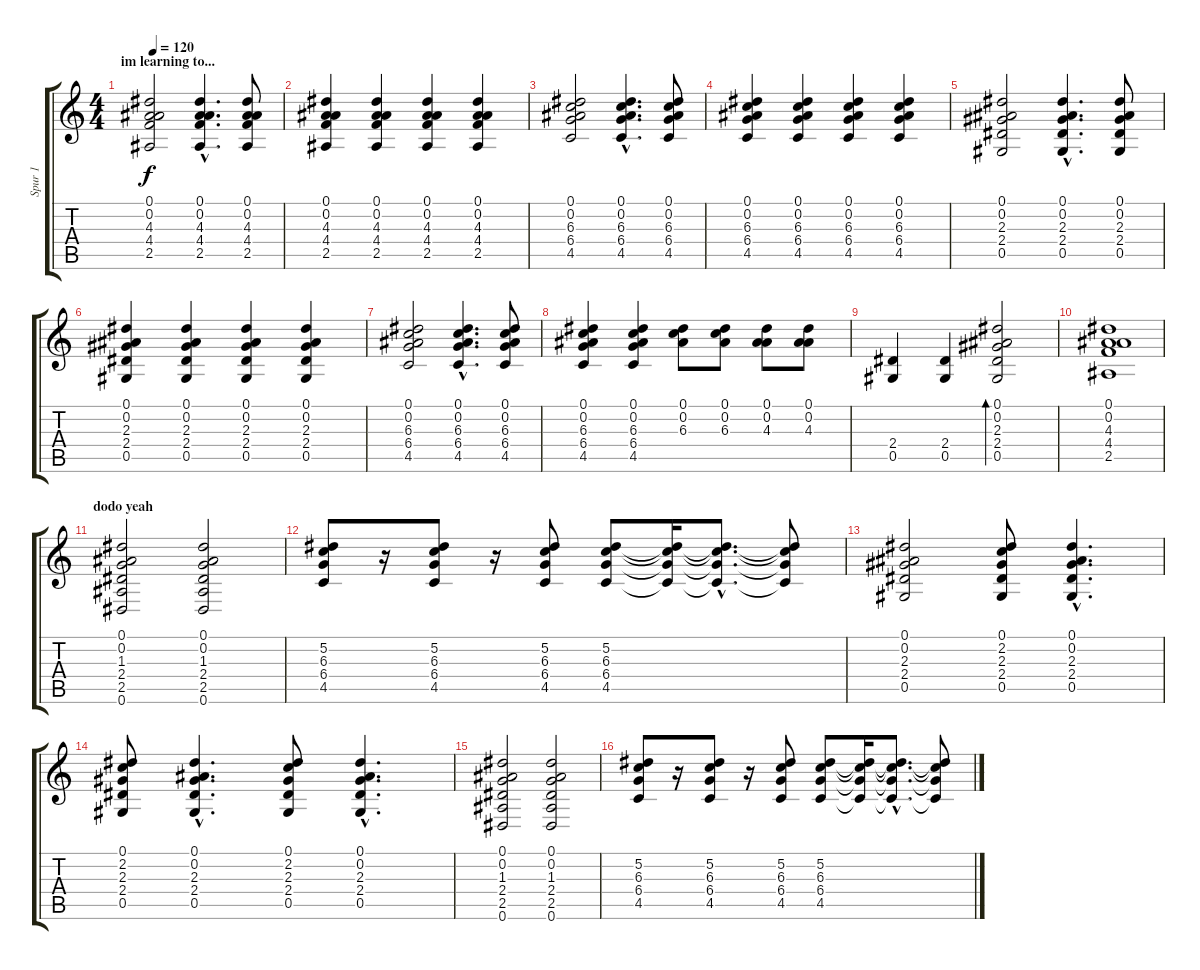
\track ("Spur 1" "Spur 1") {instrument acousticguitarsteel}
\staff {score tabs}
\tuning (Eb4 Bb3 Gb3 Db3 Ab2 Eb2) {hide}
\ts (4 4)
\section ("" "im learning to...")
\tempo 120
\clef g2
\ks c
(0.1 0.2 4.3 4.4 2.5).2{dy f} (0.1{hac} 0.2{hac} 4.3{hac} 4.4{hac} 2.5{hac}).4{d} (0.1 0.2 4.3 4.4 2.5).8 |
(0.1 0.2 4.3 4.4 2.5).4 (0.1 0.2 4.3 4.4 2.5).4 (0.1 0.2 4.3 4.4 2.5).4 (0.1 0.2 4.3 4.4 2.5).4 |
(0.1 0.2 6.3 6.4 4.5).2 (0.1{hac} 0.2{hac} 6.3{hac} 6.4{hac} 4.5{hac}).4{d} (0.1 0.2 6.3 6.4 4.5).8 |
(0.1 0.2 6.3 6.4 4.5).4 (0.1 0.2 6.3 6.4 4.5).4 (0.1 0.2 6.3 6.4 4.5).4 (0.1 0.2 6.3 6.4 4.5).4 |
(0.1 0.2 2.3 2.4 0.5).2 (0.1{hac} 0.2{hac} 2.3{hac} 2.4{hac} 0.5{hac}).4{d} (0.1 0.2 2.3 2.4 0.5).8 |
(0.1 0.2 2.3 2.4 0.5).4 (0.1 0.2 2.3 2.4 0.5).4 (0.1 0.2 2.3 2.4 0.5).4 (0.1 0.2 2.3 2.4 0.5).4 |
(0.1 0.2 6.3 6.4 4.5).2 (0.1{hac} 0.2{hac} 6.3{hac} 6.4{hac} 4.5{hac}).4{d} (0.1 0.2 6.3 6.4 4.5).8 |
(0.1 0.2 6.3 6.4 4.5).4 (0.1 0.2 6.3 6.4 4.5).4 (0.1 0.2 6.3).8 (0.1 0.2 6.3).8 (0.1 0.2 4.3).8 (0.1 0.2 4.3).8 |
(2.4 0.5).4 (2.4 0.5).4 (0.1 0.2 2.3 2.4 0.5).2{bd 240} |
(0.1 0.2 4.3 4.4 2.5).1 |
\section ("" "dodo yeah")
(0.1 0.2 1.3 2.4 2.5 0.6).2 (0.1 0.2 1.3 2.4 2.5 0.6).2 |
(5.2 6.3 6.4 4.5).8 r.16 (5.2 6.3 6.4 4.5).8 r.16 (5.2 6.3 6.4 4.5).8 (5.2 6.3 6.4 4.5).8 (5.2{t} 6.3{t} 6.4{t} 4.5{t}).16 (5.2{hac t} 6.3{hac t} 6.4{hac t} 4.5{hac t}).8{d} (5.2{t} 6.3{t} 6.4{t} 4.5{t}).8 |
(0.1 0.2 2.3 2.4 0.5).2 (0.1 2.2 2.3 2.4 0.5).8 (0.1{hac} 0.2{hac} 2.3{hac} 2.4{hac} 0.5{hac}).4{d} |
(0.1 2.2 2.3 2.4 0.5).8 (0.1{hac} 0.2{hac} 2.3{hac} 2.4{hac} 0.5{hac}).4{d} (0.1 2.2 2.3 2.4 0.5).8 (0.1{hac} 0.2{hac} 2.3{hac} 2.4{hac} 0.5{hac}).4{d} |
(0.1 0.2 1.3 2.4 2.5 0.6).2 (0.1 0.2 1.3 2.4 2.5 0.6).2 |
(5.2 6.3 6.4 4.5).8 r.16 (5.2 6.3 6.4 4.5).8 r.16 (5.2 6.3 6.4 4.5).8 (5.2 6.3 6.4 4.5).8 (5.2{t} 6.3{t} 6.4{t} 4.5{t}).16 (5.2{hac t} 6.3{hac t} 6.4{hac t} 4.5{hac t}).8{d} (5.2{t} 6.3{t} 6.4{t} 4.5{t}).8
